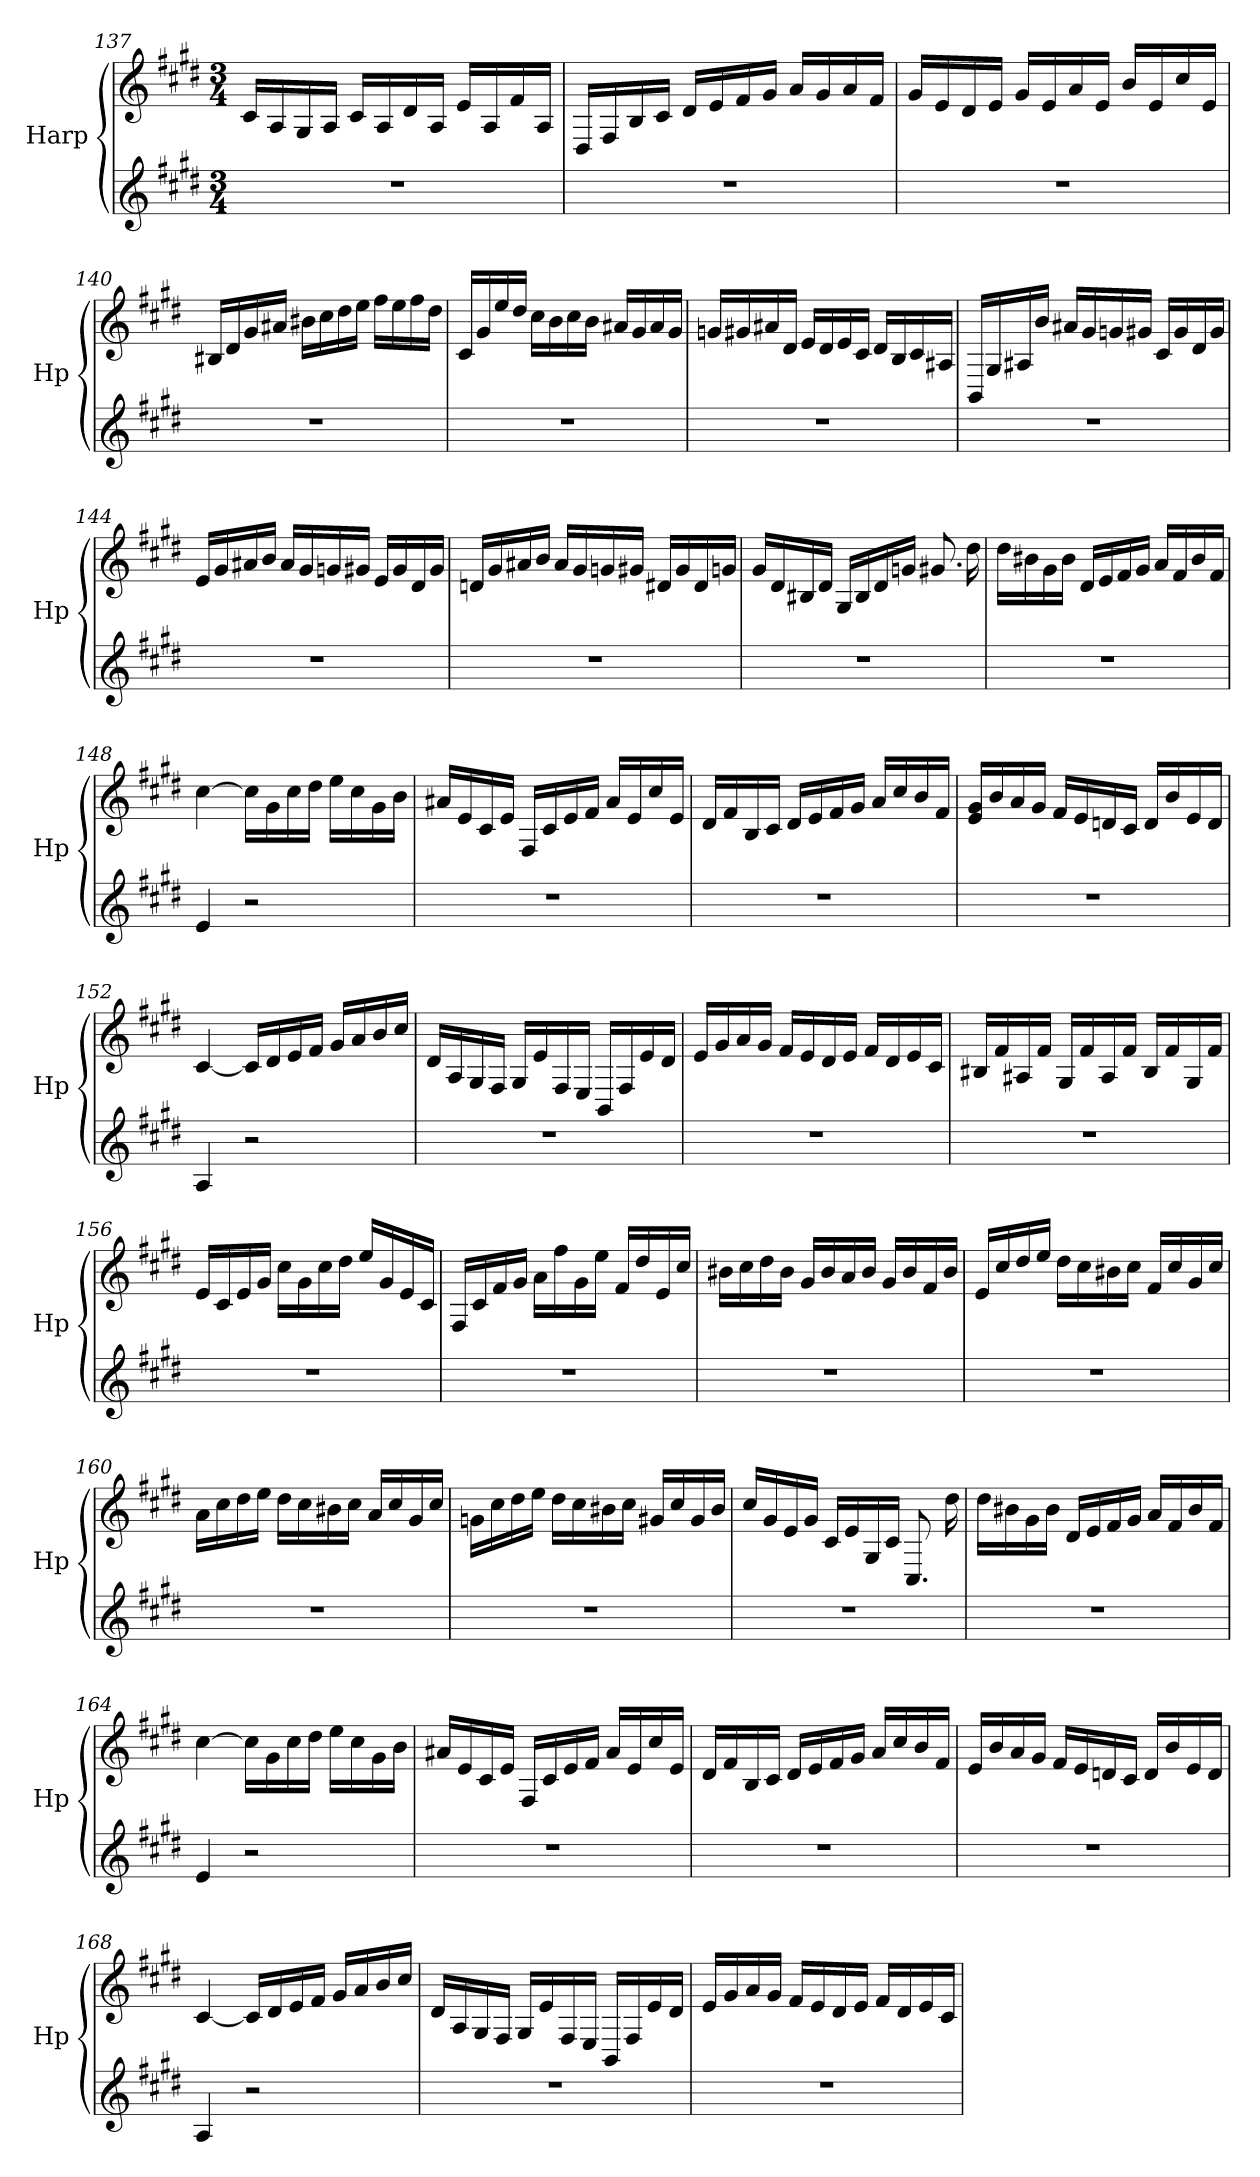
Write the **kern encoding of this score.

**kern	**kern
*part1	*part1
*staff2	*staff1
*I"Harp	*
*I'Hp	*
*clefG2	*clefG2
*k[f#c#g#d#]	*k[f#c#g#d#]
*M3/4	*M3/4
=137	=137
2.r	16c#/LL
.	16A/
.	16G#/
.	16A/JJ
.	16c#/LL
.	16A/
.	16d#/
.	16A/JJ
.	16e/LL
.	16A/
.	16f#/
.	16A/JJ
=138	=138
2.r	16D#/LL
.	16F#/
.	16B/
.	16c#/JJ
.	16d#/LL
.	16e/
.	16f#/
.	16g#/JJ
.	16a/LL
.	16g#/
.	16a/
.	16f#/JJ
!!LO:PB:g=z
=139	=139
2.r	16g#/LL
.	16e/
.	16d#/
.	16e/JJ
.	16g#/LL
.	16e/
.	16a/
.	16e/JJ
.	16b/LL
.	16e/
.	16cc#/
.	16e/JJ
=140	=140
2.r	16B#X/LL
.	16d#/
.	16g#/
.	16a#X/JJ
.	16b#X\LL
.	16cc#\
.	16dd#\
.	16ee\JJ
.	16ff#\LL
.	16ee\
.	16ff#\
.	16dd#\JJ
=141	=141
2.r	16c#/LL
.	16g#/
.	16ee/
.	16dd#/JJ
.	16cc#\LL
.	16b\
.	16cc#\
.	16b\JJ
.	16a#X/LL
.	16g#/
.	16a#/
.	16g#/JJ
!!LO:LB:g=z
=142	=142
2.r	16gn/LL
.	16g#X/
.	16a#X/
.	16d#/JJ
.	16e/LL
.	16d#/
.	16e/
.	16c#/JJ
.	16d#/LL
.	16B/
.	16c#/
.	16A#X/JJ
=143	=143
2.r	16BB/LL
.	16G#/
.	16A#X/
.	16b/JJ
.	16a#X/LL
.	16g#/
.	16gn/
.	16g#X/JJ
.	16c#/LL
.	16g#/
.	16d#/
.	16g#/JJ
=144	=144
2.r	16e/LL
.	16g#/
.	16a#X/
.	16b/JJ
.	16a#/LL
.	16g#/
.	16gn/
.	16g#X/JJ
.	16e/LL
.	16g#/
.	16d#/
.	16g#/JJ
!!LO:LB:g=z
=145	=145
2.r	16dn/LL
.	16g#/
.	16a#X/
.	16b/JJ
.	16a#/LL
.	16g#/
.	16gn/
.	16g#X/JJ
.	16d#X/LL
.	16g#/
.	16d#/
.	16gn/JJ
=146	=146
2.r	16g#/LL
.	16d#/
.	16B#X/
.	16d#/JJ
.	16G#/LL
.	16B#/
.	16d#/
.	16gn/JJ
.	8.g#X/
.	16dd#\
=147	=147
2.r	16dd#\LL
.	16b#X\
.	16g#\
.	16b#\JJ
.	16d#/LL
.	16e/
.	16f#/
.	16g#/JJ
.	16a/LL
.	16f#/
.	16b#/
.	16f#/JJ
!!LO:LB:g=z
=148	=148
4e/	[4cc#\
2r	16cc#\LL]
.	16g#\
.	16cc#\
.	16dd#\JJ
.	16ee\LL
.	16cc#\
.	16g#\
.	16b\JJ
=149	=149
2.r	16a#X/LL
.	16e/
.	16c#/
.	16e/JJ
.	16F#/LL
.	16c#/
.	16e/
.	16f#/JJ
.	16a#/LL
.	16e/
.	16cc#/
.	16e/JJ
=150	=150
2.r	16d#/LL
.	16f#/
.	16B/
.	16c#/JJ
.	16d#/LL
.	16e/
.	16f#/
.	16g#/JJ
.	16a/LL
.	16cc#/
.	16b/
.	16f#/JJ
=151	=151
2.r	16e/ 16g#/LL
.	16b/
.	16a/
.	16g#/JJ
.	16f#/LL
.	16e/
.	16dn/
.	16c#/JJ
.	16d/LL
.	16b/
.	16e/
.	16d/JJ
!!LO:LB:g=z
=152	=152
4A/	[4c#/
2r	16c#/LL]
.	16d#/
.	16e/
.	16f#/JJ
.	16g#/LL
.	16a/
.	16b/
.	16cc#/JJ
=153	=153
2.r	16d#/LL
.	16A/
.	16G#/
.	16F#/JJ
.	16G#/LL
.	16e/
.	16F#/
.	16E/JJ
.	16BB/LL
.	16F#/
.	16e/
.	16d#/JJ
=154	=154
2.r	16e/LL
.	16g#/
.	16a/
.	16g#/JJ
.	16f#/LL
.	16e/
.	16d#/
.	16e/JJ
.	16f#/LL
.	16d#/
.	16e/
.	16c#/JJ
!!LO:LB:g=z
=155	=155
2.r	16B#X/LL
.	16f#/
.	16A#X/
.	16f#/JJ
.	16G#/LL
.	16f#/
.	16A#/
.	16f#/JJ
.	16B#/LL
.	16f#/
.	16G#/
.	16f#/JJ
=156	=156
2.r	16e/LL
.	16c#/
.	16e/
.	16g#/JJ
.	16cc#\LL
.	16g#\
.	16cc#\
.	16dd#\JJ
.	16ee/LL
.	16g#/
.	16e/
.	16c#/JJ
=157	=157
2.r	16F#/LL
.	16c#/
.	16f#/
.	16g#/JJ
.	16a\LL
.	16ff#\
.	16g#\
.	16ee\JJ
.	16f#/LL
.	16dd#/
.	16e/
.	16cc#/JJ
!!LO:PB:g=z
=158	=158
2.r	16b#X\LL
.	16cc#\
.	16dd#\
.	16b#\JJ
.	16g#/LL
.	16b#/
.	16a/
.	16b#/JJ
.	16g#/LL
.	16b#/
.	16f#/
.	16b#/JJ
=159	=159
2.r	16e/LL
.	16cc#/
.	16dd#/
.	16ee/JJ
.	16dd#\LL
.	16cc#\
.	16b#X\
.	16cc#\JJ
.	16f#/LL
.	16cc#/
.	16g#/
.	16cc#/JJ
=160	=160
2.r	16a\LL
.	16cc#\
.	16dd#\
.	16ee\JJ
.	16dd#\LL
.	16cc#\
.	16b#X\
.	16cc#\JJ
.	16a/LL
.	16cc#/
.	16g#/
.	16cc#/JJ
!!LO:LB:g=z
=161	=161
2.r	16gn\LL
.	16cc#\
.	16dd#\
.	16ee\JJ
.	16dd#\LL
.	16cc#\
.	16b#X\
.	16cc#\JJ
.	16g#X/LL
.	16cc#/
.	16g#/
.	16b#/JJ
=162	=162
2.r	16cc#/LL
.	16g#/
.	16e/
.	16g#/JJ
.	16c#/LL
.	16e/
.	16G#/
.	16c#/JJ
.	8.C#/
.	16dd#\
=163	=163
2.r	16dd#\LL
.	16b#X\
.	16g#\
.	16b#\JJ
.	16d#/LL
.	16e/
.	16f#/
.	16g#/JJ
.	16a/LL
.	16f#/
.	16b#/
.	16f#/JJ
=164	=164
4e/	[4cc#\
2r	16cc#\LL]
.	16g#\
.	16cc#\
.	16dd#\JJ
.	16ee\LL
.	16cc#\
.	16g#\
.	16b\JJ
!!LO:LB:g=z
=165	=165
2.r	16a#X/LL
.	16e/
.	16c#/
.	16e/JJ
.	16F#/LL
.	16c#/
.	16e/
.	16f#/JJ
.	16a#/LL
.	16e/
.	16cc#/
.	16e/JJ
=166	=166
2.r	16d#/LL
.	16f#/
.	16B/
.	16c#/JJ
.	16d#/LL
.	16e/
.	16f#/
.	16g#/JJ
.	16a/LL
.	16cc#/
.	16b/
.	16f#/JJ
=167	=167
2.r	16e/LL
.	16b/
.	16a/
.	16g#/JJ
.	16f#/LL
.	16e/
.	16dn/
.	16c#/JJ
.	16d/LL
.	16b/
.	16e/
.	16d/JJ
!!LO:LB:g=z
=168	=168
4A/	[4c#/
2r	16c#/LL]
.	16d#/
.	16e/
.	16f#/JJ
.	16g#/LL
.	16a/
.	16b/
.	16cc#/JJ
=169	=169
2.r	16d#/LL
.	16A/
.	16G#/
.	16F#/JJ
.	16G#/LL
.	16e/
.	16F#/
.	16E/JJ
.	16BB/LL
.	16F#/
.	16e/
.	16d#/JJ
=170	=170
2.r	16e/LL
.	16g#/
.	16a/
.	16g#/JJ
.	16f#/LL
.	16e/
.	16d#/
.	16e/JJ
.	16f#/LL
.	16d#/
.	16e/
.	16c#/JJ
=	=
*-	*-
